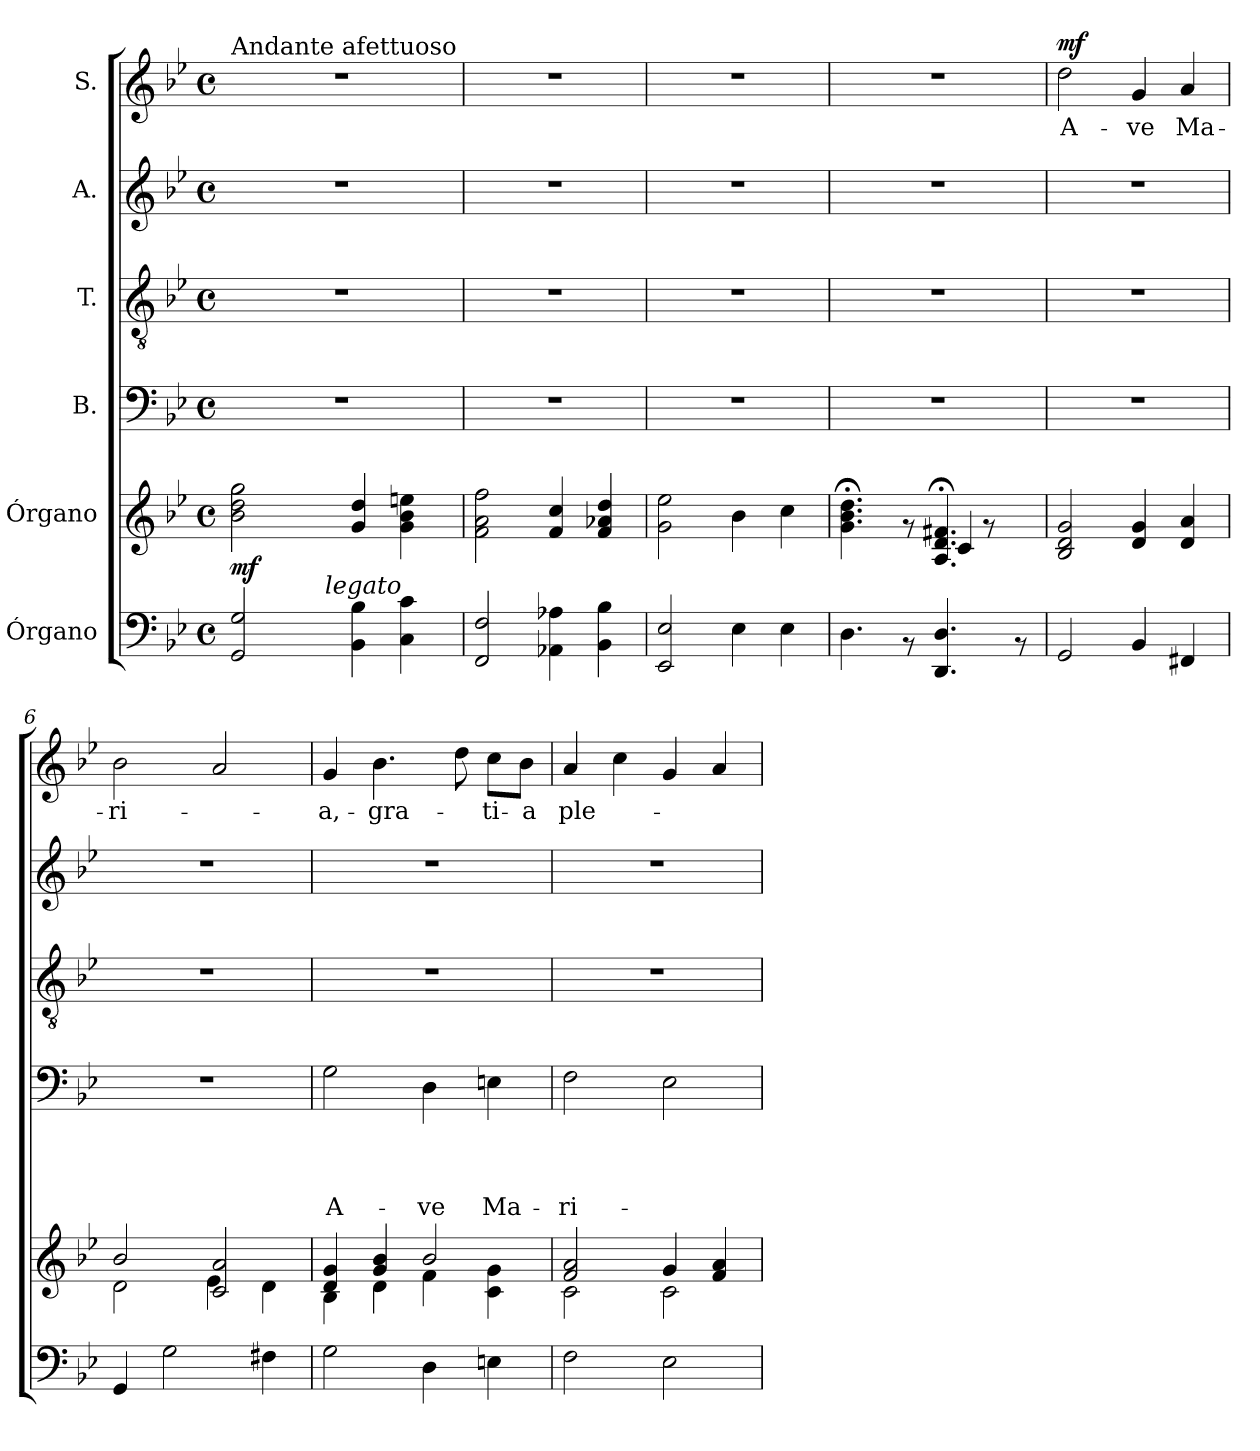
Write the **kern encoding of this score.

**kern	**dynam	**kern	**kern	**text	**text	**text	**text	**kern	**kern	**kern	**text	**dynam
*part6	*part6	*part5	*part4	*part4	*part4	*part4	*part4	*part3	*part2	*part1	*part1	*part1
*staff6	*staff6	*staff5	*staff4	*staff4	*staff4	*staff4	*staff4	*staff3	*staff2	*staff1	*staff1	*staff1
*I"Órgano	*	*I"Órgano	*I"B.	*	*	*	*	*I"T.	*I"A.	*I"S.	*	*
*clefF4	*	*clefG2	*clefF4	*	*	*	*	*clefGv2	*clefG2	*clefG2	*	*
*k[b-e-]	*	*k[b-e-]	*k[b-e-]	*	*	*	*	*k[b-e-]	*k[b-e-]	*k[b-e-]	*	*
*B-:	*	*B-:	*B-:	*	*	*	*	*B-:	*B-:	*B-:	*	*
*M4/4	*	*M4/4	*M4/4	*	*	*	*	*M4/4	*M4/4	*M4/4	*	*
*met(c)	*	*met(c)	*met(c)	*	*	*	*	*met(c)	*met(c)	*met(c)	*	*
*MM86	*	*MM86	*MM86	*	*	*	*	*MM86	*MM86	*MM86	*	*
=1	=1	=1	=1	=1	=1	=1	=1	=1	=1	=1	=1	=1
!	!	!	!	!	!	!	!	!	!	!LO:TX:a:t=Andante afettuoso	!	!
!	!LO:DY:a	!	!	!	!	!	!	!	!	!	!	!
*^	*	*	*	*	*	*	*	*	*	*	*	*
2GG/ 2G/	4ryy	mf	2b-\ 2dd\ 2gg\	1r	.	.	.	.	1r	1r	1r	.	.
.	8ryy	.	.	.	.	.	.	.	.	.	.	.	.
.	32ryy	.	.	.	.	.	.	.	.	.	.	.	.
!	!LO:TX:a:i:t=legato	!	!	!	!	!	!	!	!	!	!	!	!
.	2ryy	.	.	.	.	.	.	.	.	.	.	.	.
4BB-\ 4B-\	.	.	4g/ 4dd/	.	.	.	.	.	.	.	.	.	.
4C\ 4c\	.	.	4g\ 4b-\ 4een\	.	.	.	.	.	.	.	.	.	.
.	16.ryy	.	.	.	.	.	.	.	.	.	.	.	.
*v	*v	*	*	*	*	*	*	*	*	*	*	*	*
=2	=2	=2	=2	=2	=2	=2	=2	=2	=2	=2	=2	=2
2FF/ 2F/	.	2f\ 2a\ 2ff\	1r	.	.	.	.	1r	1r	1r	.	.
4AA-X\ 4A-X\	.	4f/ 4cc/	.	.	.	.	.	.	.	.	.	.
4BB-\ 4B-\	.	4f/ 4a-X/ 4dd/	.	.	.	.	.	.	.	.	.	.
=3	=3	=3	=3	=3	=3	=3	=3	=3	=3	=3	=3	=3
2EE-/ 2E-/	.	2g\ 2ee-\	1r	.	.	.	.	1r	1r	1r	.	.
4E-\	.	4b-\	.	.	.	.	.	.	.	.	.	.
4E-\	.	4cc\	.	.	.	.	.	.	.	.	.	.
=4	=4	=4	=4	=4	=4	=4	=4	=4	=4	=4	=4	=4
*	*	*^	*	*	*	*	*	*	*	*	*	*
4.D\	.	4.g\;< 4.b-\;< 4.dd\;<	2ryy	1r	.	.	.	.	1r	1r	1r	.	.
8rAA	.	8rf	.	.	.	.	.	.	.	.	.	.	.
4.DD/ 4.D/	.	4.A/;< 4.d/;< 4.f#X/;<	4c/	.	.	.	.	.	.	.	.	.	.
.	.	.	8rf	.	.	.	.	.	.	.	.	.	.
8rAA	.	8ryy	8ryy	.	.	.	.	.	.	.	.	.	.
=5	=5	=5	=5	=5	=5	=5	=5	=5	=5	=5	=5	=5	=5
!	!	!	!	!	!	!	!	!	!	!	!	!LO:LY:b	!LO:DY:a
*	*	*v	*v	*	*	*	*	*	*	*	*	*	*
2GG/	.	2B-/ 2d/ 2g/	1r	.	.	.	.	1r	1r	2dd\	A-	mf
!	!	!	!	!	!	!	!	!	!	!	!LO:LY:b	!
4BB-/	.	4d/ 4g/	.	.	.	.	.	.	.	4g/	-ve	.
!	!	!	!	!	!	!	!	!	!	!	!LO:LY:b	!
4FF#X/	.	4d/ 4a/	.	.	.	.	.	.	.	4a/	Ma-	.
=6	=6	=6	=6	=6	=6	=6	=6	=6	=6	=6	=6	=6
*	*	*^	*	*	*	*	*	*	*	*	*	*
!	!	!	!	!	!	!	!	!	!	!	!	!LO:LY:b	!
4GG/	.	2b-/	2d\	1r	.	.	.	.	1r	1r	2b-\	-ri-	.
2G\	.	.	.	.	.	.	.	.	.	.	.	.	.
.	.	2c/ 2a/	4e-\	.	.	.	.	.	.	.	2a/	.	.
4F#X\	.	.	4d\	.	.	.	.	.	.	.	.	.	.
!!LO:PB:g=z
=7	=7	=7	=7	=7	=7	=7	=7	=7	=7	=7	=7	=7	=7
!	!	!	!	!	!	!	!	!LO:LY:b	!	!	!	!LO:LY:b	!
2G\	.	4d/ 4g/	4B-\	2G\	.	.	.	A-	1r	1r	4g/	-a,-	.
!	!	!	!	!	!	!	!	!	!	!	!	!LO:LY:b	!
.	.	4g/ 4b-/	4d\	.	.	.	.	.	.	.	4.b-\	-gra-	.
!	!	!	!	!	!	!	!	!LO:LY:b	!	!	!	!	!
4D\	.	2b-/	4f\	4D\	.	.	.	-ve	.	.	.	.	.
.	.	.	.	.	.	.	.	.	.	.	8dd\	.	.
!	!	!	!	!	!	!	!	!LO:LY:b	!	!	!	!LO:LY:b	!
4En\	.	.	4c\ 4g\	4En\	.	.	.	Ma-	.	.	8cc\L	-ti-	.
!	!	!	!	!	!	!	!	!	!	!	!	!LO:LY:b	!
.	.	.	.	.	.	.	.	.	.	.	8b-\J	-a	.
=8	=8	=8	=8	=8	=8	=8	=8	=8	=8	=8	=8	=8	=8
!	!	!	!	!	!	!	!	!LO:LY:b	!	!	!	!LO:LY:b	!
2F\	.	2f/ 2a/	2c\	2F\	.	.	.	-ri-	1r	1r	4a/	ple-	.
.	.	.	.	.	.	.	.	.	.	.	4cc\	.	.
2E-\	.	4g/	2c\	2E-\	.	.	.	.	.	.	4g/	.	.
.	.	4f/ 4a/	.	.	.	.	.	.	.	.	4a/	.	.
*	*	*v	*v	*	*	*	*	*	*	*	*	*	*
=	=	=	=	=	=	=	=	=	=	=	=	=
*-	*-	*-	*-	*-	*-	*-	*-	*-	*-	*-	*-	*-
